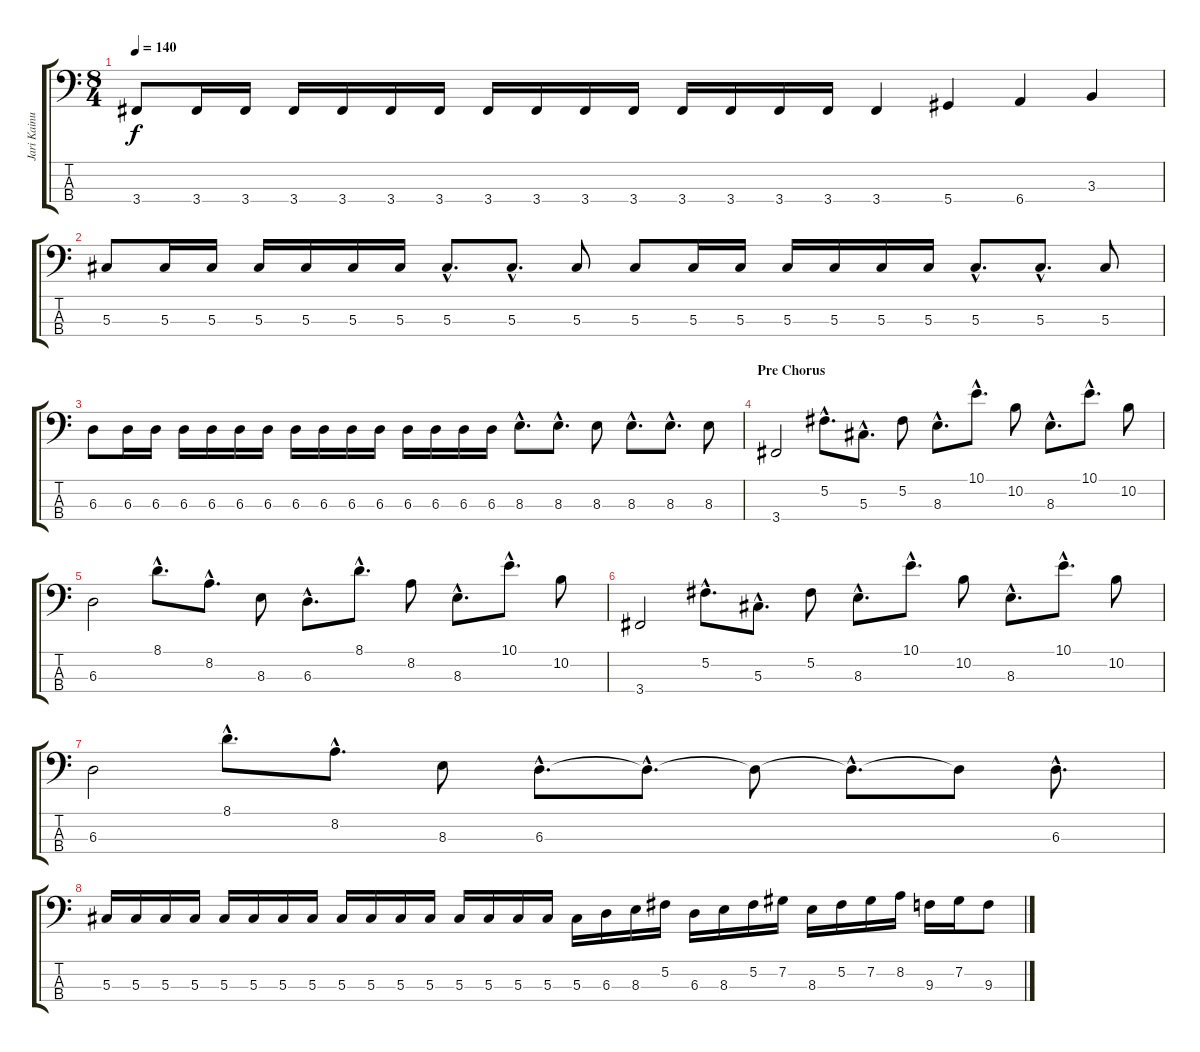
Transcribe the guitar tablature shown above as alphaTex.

\track ("Jari Kainulainen" "Jari Kainu") {instrument electricbassfinger}
\staff {score tabs}
\tuning (Gb2 Db2 Ab1 Eb1) {hide}
\ts (8 4)
\tempo 140
\clef f4
\ks c
3.4.8{dy f} 3.4.16 3.4.16 3.4.16 3.4.16 3.4.16 3.4.16 3.4.16 3.4.16 3.4.16 3.4.16 3.4.16 3.4.16 3.4.16 3.4.16 3.4.4 5.4.4 6.4.4 3.3.4 |
5.3.8 5.3.16 5.3.16 5.3.16 5.3.16 5.3.16 5.3.16 5.3{hac}.8{d} 5.3{hac}.8{d} 5.3.8 5.3.8 5.3.16 5.3.16 5.3.16 5.3.16 5.3.16 5.3.16 5.3{hac}.8{d} 5.3{hac}.8{d} 5.3.8 |
6.3.8 6.3.16 6.3.16 6.3.16 6.3.16 6.3.16 6.3.16 6.3.16 6.3.16 6.3.16 6.3.16 6.3.16 6.3.16 6.3.16 6.3.16 8.3{hac}.8{d} 8.3{hac}.8{d} 8.3.8 8.3{hac}.8{d} 8.3{hac}.8{d} 8.3.8 |
\section ("" "Pre Chorus")
3.4.2 5.2{hac}.8{d} 5.3{hac}.8{d} 5.2.8 8.3{hac}.8{d} 10.1{hac}.8{d} 10.2.8 8.3{hac}.8{d} 10.1{hac}.8{d} 10.2.8 |
6.3.2 8.1{hac}.8{d} 8.2{hac}.8{d} 8.3.8 6.3{hac}.8{d} 8.1{hac}.8{d} 8.2.8 8.3{hac}.8{d} 10.1{hac}.8{d} 10.2.8 |
3.4.2 5.2{hac}.8{d} 5.3{hac}.8{d} 5.2.8 8.3{hac}.8{d} 10.1{hac}.8{d} 10.2.8 8.3{hac}.8{d} 10.1{hac}.8{d} 10.2.8 |
6.3.2 8.1{hac}.8{d} 8.2{hac}.8{d} 8.3.8 6.3{hac}.8{d} 6.3{hac t}.8{d} 6.3{t}.8 6.3{hac t}.8{d} 6.3{t}.8 6.3{hac}.8{d} |
5.3.16 5.3.16 5.3.16 5.3.16 5.3.16 5.3.16 5.3.16 5.3.16 5.3.16 5.3.16 5.3.16 5.3.16 5.3.16 5.3.16 5.3.16 5.3.16 5.3.16 6.3.16 8.3.16 5.2.16 6.3.16 8.3.16 5.2.16 7.2.16 8.3.16 5.2.16 7.2.16 8.2.16 9.3.16 7.2.16 9.3.8
